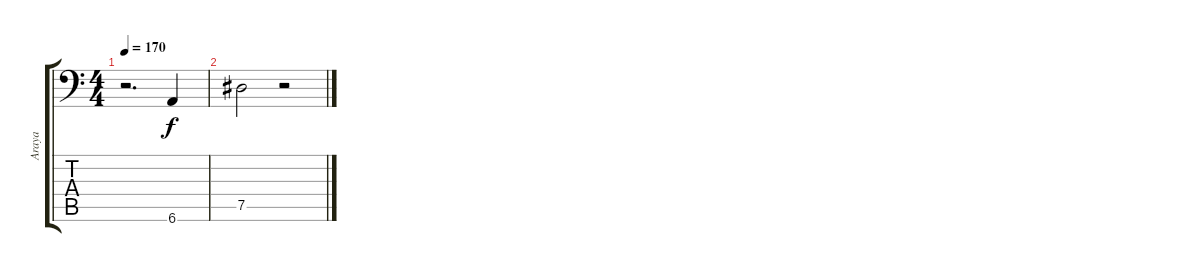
\track ("Araya" "Araya") {instrument electricbasspick}
\staff {score tabs}
\tuning (Eb3 Bb2 Gb2 Db2 Ab1 Eb1) {hide}
\ts (4 4)
\tempo 170
\clef f4
\ks c
r.2{d dy f} 6.6.4 |
7.5.2 r.2
